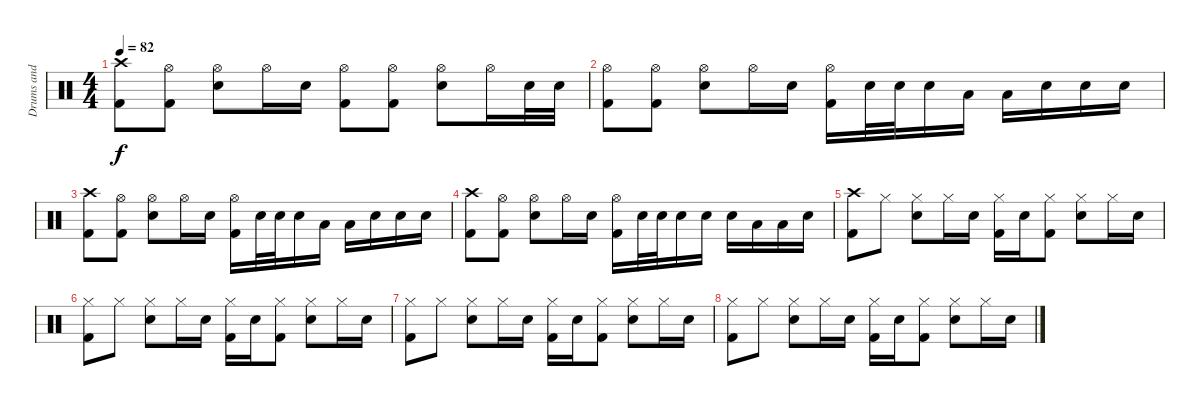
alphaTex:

\track ("Drums and Percussion" "Drums and ") {instrument percussion}
\staff {score}
\articulation defaults
\ts (4 4)
\tempo 82
\clef neutral
\ks c
("Crash high (hit)" "Kick (hit) 2").8{dy f} ("Hi-Hat (open)" "Kick (hit) 2").8 ("Hi-Hat (open)" "Snare (hit) 2").8 "Hi-Hat (open)".16 "Snare (hit) 2".16 ("Hi-Hat (open)" "Kick (hit) 2").8 ("Hi-Hat (open)" "Kick (hit) 2").8 ("Hi-Hat (open)" "Snare (hit) 2").8 "Hi-Hat (open)".16 "Snare (hit) 2".32 "Snare (hit) 2".32 |
("Hi-Hat (open)" "Kick (hit) 2").8 ("Hi-Hat (open)" "Kick (hit) 2").8 ("Hi-Hat (open)" "Snare (hit) 2").8 "Hi-Hat (open)".16 "Snare (hit) 2".16 ("Hi-Hat (open)" "Kick (hit) 2").16 "Snare (hit) 2".32 "Snare (hit) 2".32 "Snare (hit) 2".16 "Low Tom (hit)".16 "Low Tom (hit)".16 "Snare (hit) 2".16 "Snare (hit) 2".16 "Snare (hit) 2".16 |
("Crash high (hit)" "Kick (hit) 2").8 ("Hi-Hat (open)" "Kick (hit) 2").8 ("Hi-Hat (open)" "Snare (hit) 2").8 "Hi-Hat (open)".16 "Snare (hit) 2".16 ("Hi-Hat (open)" "Kick (hit) 2").16 "Snare (hit) 2".32 "Snare (hit) 2".32 "Snare (hit) 2".16 "Low Tom (hit)".16 "Low Tom (hit)".16 "Snare (hit) 2".16 "Snare (hit) 2".16 "Snare (hit) 2".16 |
("Crash high (hit)" "Kick (hit) 2").8 ("Hi-Hat (open)" "Kick (hit) 2").8 ("Hi-Hat (open)" "Snare (hit) 2").8 "Hi-Hat (open)".16 "Snare (hit) 2".16 ("Hi-Hat (open)" "Kick (hit) 2").16 "Snare (hit) 2".32 "Snare (hit) 2".32 "Snare (hit) 2".16 "Snare (hit) 2".16 "Snare (hit) 2".16 "Low Tom (hit)".16 "Low Tom (hit)".16 "Snare (hit) 2".16 |
("Crash high (hit)" "Kick (hit) 2").8 "Hi-Hat (closed)".8 ("Hi-Hat (closed)" "Snare (hit) 2").8 "Hi-Hat (closed)".16 "Snare (hit) 2".16 ("Hi-Hat (closed)" "Kick (hit) 2").16 "Snare (hit) 2".16 ("Hi-Hat (closed)" "Kick (hit) 2").8 ("Hi-Hat (closed)" "Snare (hit) 2").8 "Hi-Hat (closed)".16 "Snare (hit) 2".16 |
("Hi-Hat (closed)" "Kick (hit) 2").8 "Hi-Hat (closed)".8 ("Hi-Hat (closed)" "Snare (hit) 2").8 "Hi-Hat (closed)".16 "Snare (hit) 2".16 ("Hi-Hat (closed)" "Kick (hit) 2").16 "Snare (hit) 2".16 ("Hi-Hat (closed)" "Kick (hit) 2").8 ("Hi-Hat (closed)" "Snare (hit) 2").8 "Hi-Hat (closed)".16 "Snare (hit) 2".16 |
("Hi-Hat (closed)" "Kick (hit) 2").8 "Hi-Hat (closed)".8 ("Hi-Hat (closed)" "Snare (hit) 2").8 "Hi-Hat (closed)".16 "Snare (hit) 2".16 ("Hi-Hat (closed)" "Kick (hit) 2").16 "Snare (hit) 2".16 ("Hi-Hat (closed)" "Kick (hit) 2").8 ("Hi-Hat (closed)" "Snare (hit) 2").8 "Hi-Hat (closed)".16 "Snare (hit) 2".16 |
("Hi-Hat (closed)" "Kick (hit) 2").8 "Hi-Hat (closed)".8 ("Hi-Hat (closed)" "Snare (hit) 2").8 "Hi-Hat (closed)".16 "Snare (hit) 2".16 ("Hi-Hat (closed)" "Kick (hit) 2").16 "Snare (hit) 2".16 ("Hi-Hat (closed)" "Kick (hit) 2").8 ("Hi-Hat (closed)" "Snare (hit) 2").8 "Hi-Hat (closed)".16 "Snare (hit) 2".16
